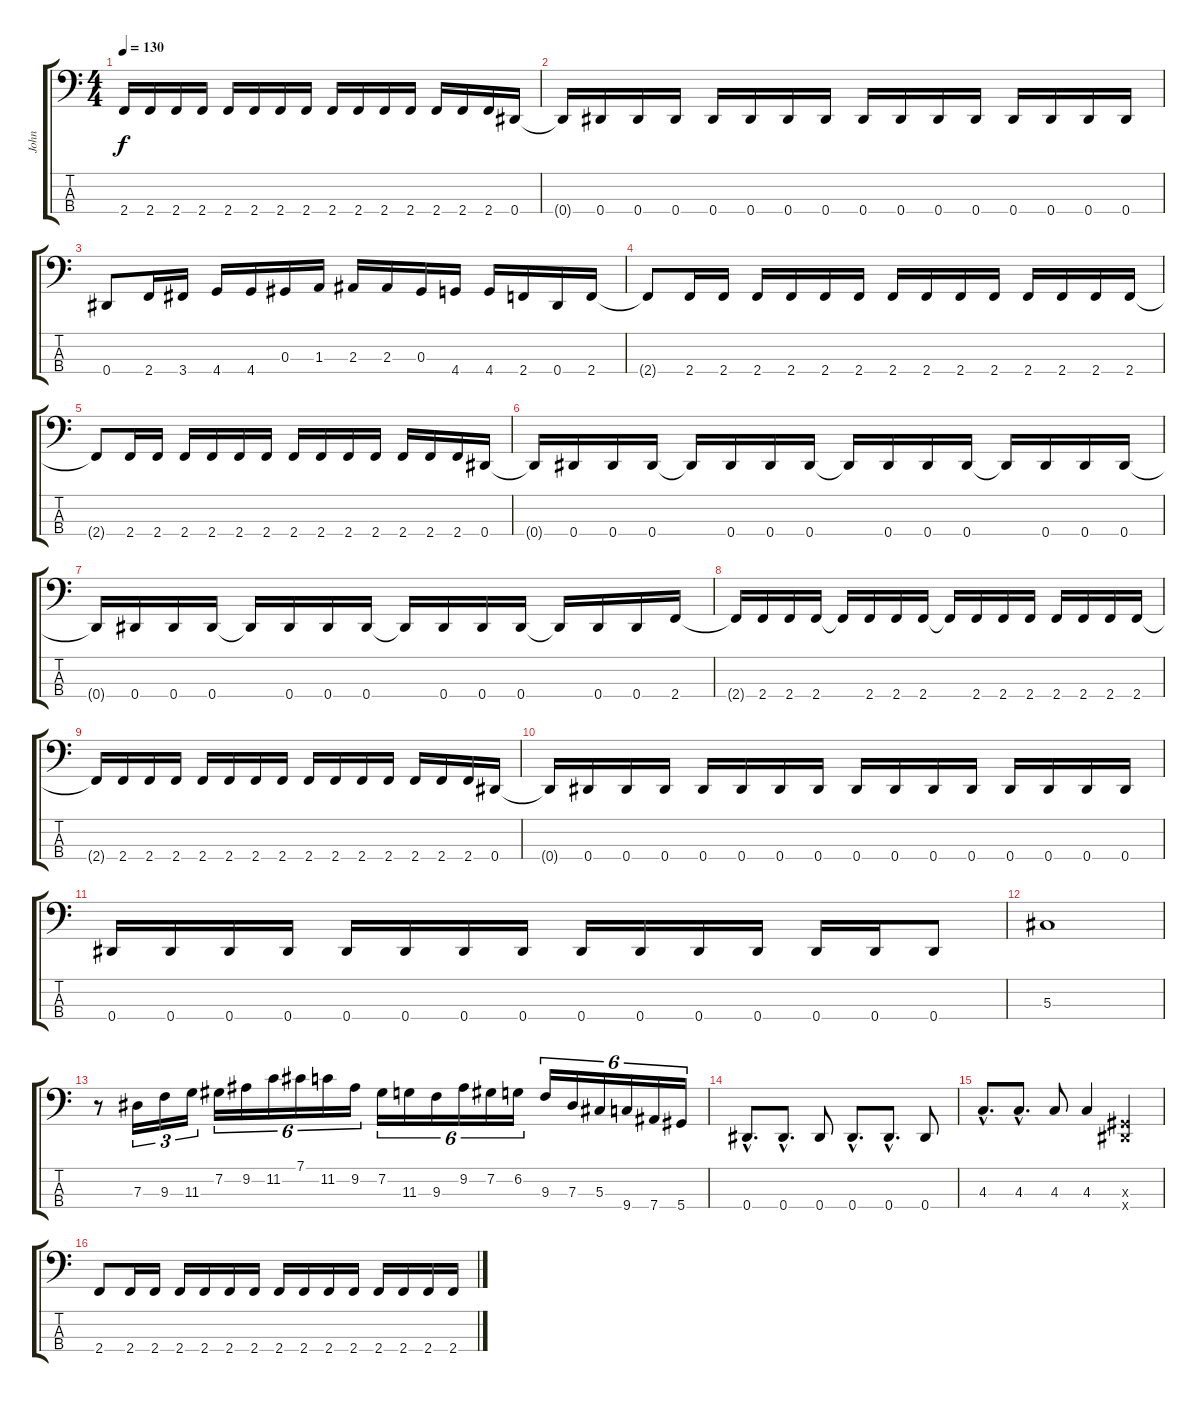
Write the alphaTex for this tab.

\track ("John" "John") {instrument electricbassfinger}
\staff {score tabs}
\tuning (Gb2 Db2 Ab1 Eb1) {hide}
\ts (4 4)
\tempo 130
\clef f4
\ks c
2.4{t}.16{dy f} 2.4.16 2.4.16 2.4.16 2.4.16 2.4.16 2.4.16 2.4.16 2.4.16 2.4.16 2.4.16 2.4.16 2.4.16 2.4.16 2.4.16 0.4.16 |
0.4{t}.16 0.4.16 0.4.16 0.4.16 0.4.16 0.4.16 0.4.16 0.4.16 0.4.16 0.4.16 0.4.16 0.4.16 0.4.16 0.4.16 0.4.16 0.4.16 |
0.4.8 2.4.16 3.4.16 4.4.16 4.4.16 0.3.16 1.3.16 2.3.16 2.3.16 0.3.16 4.4.16 4.4.16 2.4.16 0.4.16 2.4.16 |
2.4{t}.8 2.4.16 2.4.16 2.4.16 2.4.16 2.4.16 2.4.16 2.4.16 2.4.16 2.4.16 2.4.16 2.4.16 2.4.16 2.4.16 2.4.16 |
2.4{t}.8 2.4.16 2.4.16 2.4.16 2.4.16 2.4.16 2.4.16 2.4.16 2.4.16 2.4.16 2.4.16 2.4.16 2.4.16 2.4.16 0.4.16 |
0.4{t}.16 0.4.16 0.4.16 0.4.16 0.4{t}.16 0.4.16 0.4.16 0.4.16 0.4{t}.16 0.4.16 0.4.16 0.4.16 0.4{t}.16 0.4.16 0.4.16 0.4.16 |
0.4{t}.16 0.4.16 0.4.16 0.4.16 0.4{t}.16 0.4.16 0.4.16 0.4.16 0.4{t}.16 0.4.16 0.4.16 0.4.16 0.4{t}.16 0.4.16 0.4.16 2.4.16 |
2.4{t}.16 2.4.16 2.4.16 2.4.16 2.4{t}.16 2.4.16 2.4.16 2.4.16 2.4{t}.16 2.4.16 2.4.16 2.4.16 2.4.16 2.4.16 2.4.16 2.4.16 |
2.4{t}.16 2.4.16 2.4.16 2.4.16 2.4.16 2.4.16 2.4.16 2.4.16 2.4.16 2.4.16 2.4.16 2.4.16 2.4.16 2.4.16 2.4.16 0.4.16 |
0.4{t}.16 0.4.16 0.4.16 0.4.16 0.4.16 0.4.16 0.4.16 0.4.16 0.4.16 0.4.16 0.4.16 0.4.16 0.4.16 0.4.16 0.4.16 0.4.16 |
0.4.16 0.4.16 0.4.16 0.4.16 0.4.16 0.4.16 0.4.16 0.4.16 0.4.16 0.4.16 0.4.16 0.4.16 0.4.16 0.4.16 0.4.8 |
5.3.1 |
r.8 7.3.16{tu (3 2)} 9.3.16{tu (3 2)} 11.3.16{tu (3 2)} 7.2.16{tu (6 4)} 9.2.16{tu (6 4)} 11.2.16{tu (6 4)} 7.1.16{tu (6 4)} 11.2.16{tu (6 4)} 9.2.16{tu (6 4)} 7.2.16{tu (6 4)} 11.3.16{tu (6 4)} 9.3.16{tu (6 4)} 9.2.16{tu (6 4)} 7.2.16{tu (6 4)} 6.2.16{tu (6 4)} 9.3.16{tu (6 4)} 7.3.16{tu (6 4)} 5.3.16{tu (6 4)} 9.4.16{tu (6 4)} 7.4.16{tu (6 4)} 5.4.16{tu (6 4)} |
0.4{hac}.8{d} 0.4{hac}.8{d} 0.4.8 0.4{hac}.8{d} 0.4{hac}.8{d} 0.4.8 |
4.3{hac}.8{d} 4.3{hac}.8{d} 4.3.8 4.3.4 (0.3{x} 0.4{x}).4 |
2.4.8 2.4.16 2.4.16 2.4.16 2.4.16 2.4.16 2.4.16 2.4.16 2.4.16 2.4.16 2.4.16 2.4.16 2.4.16 2.4.16 2.4.16
